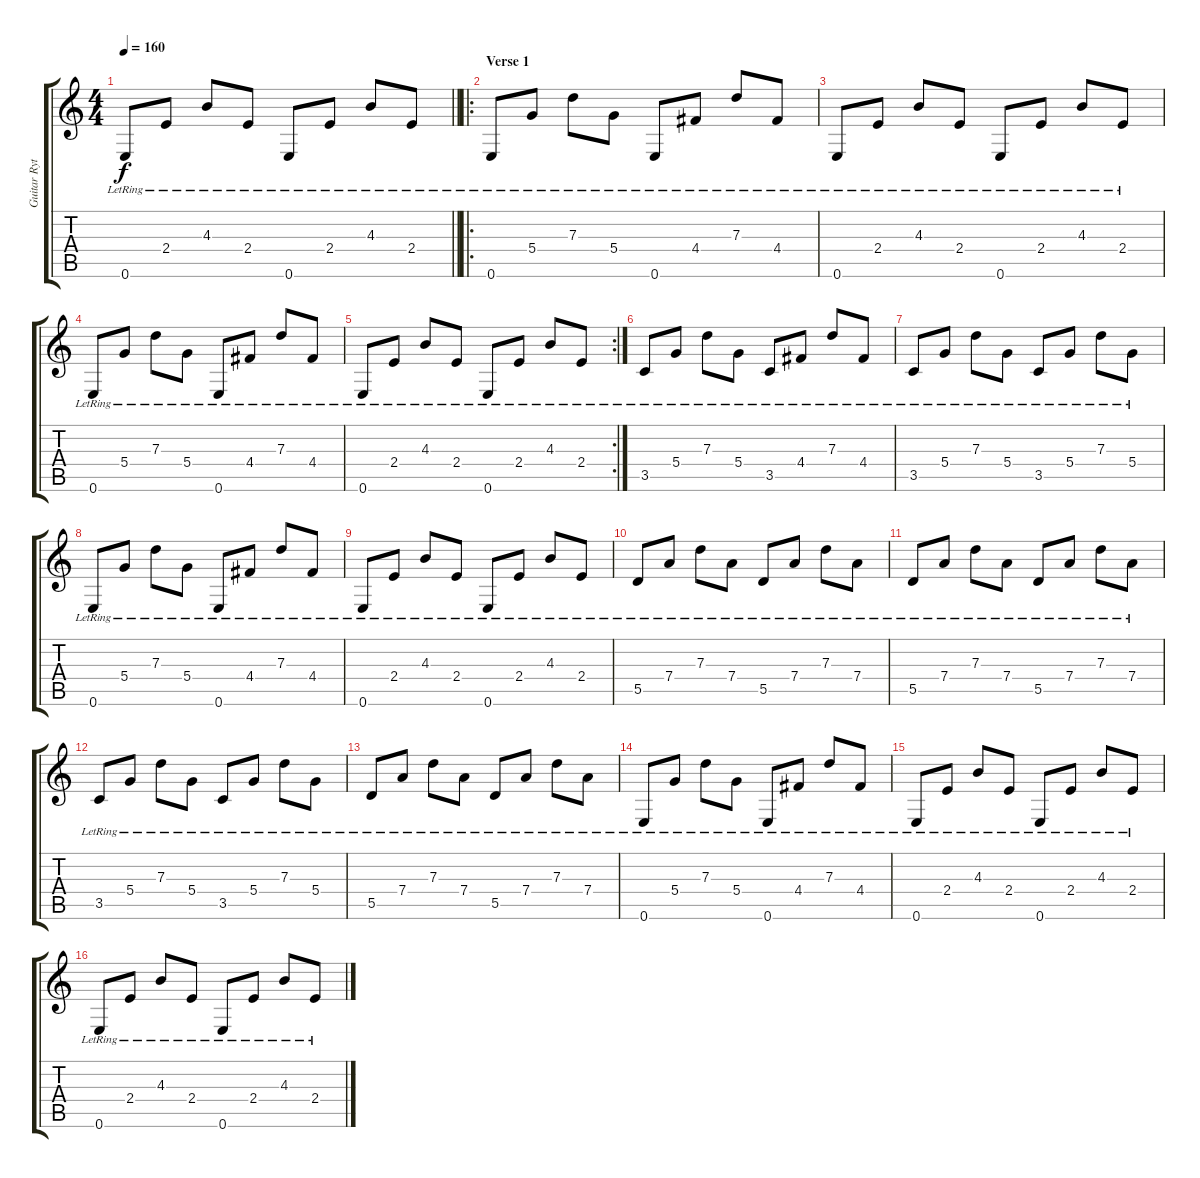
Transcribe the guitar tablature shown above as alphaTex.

\track ("Guitar Rythm" "Guitar Ryt") {instrument acousticguitarsteel}
\staff {score tabs}
\tuning (E4 B3 G3 D3 A2 E2) {hide}
\ts (4 4)
\tempo 160
\clef g2
\barLineRight lightlight
\ks c
0.6{lr}.8{dy f} 2.4{lr}.8 4.3{lr}.8 2.4{lr}.8 0.6{lr}.8 2.4{lr}.8 4.3{lr}.8 2.4{lr}.8 |
\ro
\section ("" "Verse 1")
0.6{lr}.8 5.4{lr}.8 7.3{lr}.8 5.4{lr}.8 0.6{lr}.8 4.4{lr}.8 7.3{lr}.8 4.4{lr}.8 |
0.6{lr}.8 2.4{lr}.8 4.3{lr}.8 2.4{lr}.8 0.6{lr}.8 2.4{lr}.8 4.3{lr}.8 2.4{lr}.8 |
0.6{lr}.8 5.4{lr}.8 7.3{lr}.8 5.4{lr}.8 0.6{lr}.8 4.4{lr}.8 7.3{lr}.8 4.4{lr}.8 |
\rc 2
0.6{lr}.8 2.4{lr}.8 4.3{lr}.8 2.4{lr}.8 0.6{lr}.8 2.4{lr}.8 4.3{lr}.8 2.4{lr}.8 |
3.5{lr}.8 5.4{lr}.8 7.3{lr}.8 5.4{lr}.8 3.5{lr}.8 4.4{lr}.8 7.3{lr}.8 4.4{lr}.8 |
3.5{lr}.8 5.4{lr}.8 7.3{lr}.8 5.4{lr}.8 3.5{lr}.8 5.4{lr}.8 7.3{lr}.8 5.4{lr}.8 |
0.6{lr}.8 5.4{lr}.8 7.3{lr}.8 5.4{lr}.8 0.6{lr}.8 4.4{lr}.8 7.3{lr}.8 4.4{lr}.8 |
0.6{lr}.8 2.4{lr}.8 4.3{lr}.8 2.4{lr}.8 0.6{lr}.8 2.4{lr}.8 4.3{lr}.8 2.4{lr}.8 |
5.5{lr}.8 7.4{lr}.8 7.3{lr}.8 7.4{lr}.8 5.5{lr}.8 7.4{lr}.8 7.3{lr}.8 7.4{lr}.8 |
5.5{lr}.8 7.4{lr}.8 7.3{lr}.8 7.4{lr}.8 5.5{lr}.8 7.4{lr}.8 7.3{lr}.8 7.4{lr}.8 |
3.5{lr}.8 5.4{lr}.8 7.3{lr}.8 5.4{lr}.8 3.5{lr}.8 5.4{lr}.8 7.3{lr}.8 5.4{lr}.8 |
5.5{lr}.8 7.4{lr}.8 7.3{lr}.8 7.4{lr}.8 5.5{lr}.8 7.4{lr}.8 7.3{lr}.8 7.4{lr}.8 |
0.6{lr}.8 5.4{lr}.8 7.3{lr}.8 5.4{lr}.8 0.6{lr}.8 4.4{lr}.8 7.3{lr}.8 4.4{lr}.8 |
0.6{lr}.8 2.4{lr}.8 4.3{lr}.8 2.4{lr}.8 0.6{lr}.8 2.4{lr}.8 4.3{lr}.8 2.4{lr}.8 |
0.6{lr}.8 2.4{lr}.8 4.3{lr}.8 2.4{lr}.8 0.6{lr}.8 2.4{lr}.8 4.3{lr}.8 2.4{lr}.8
